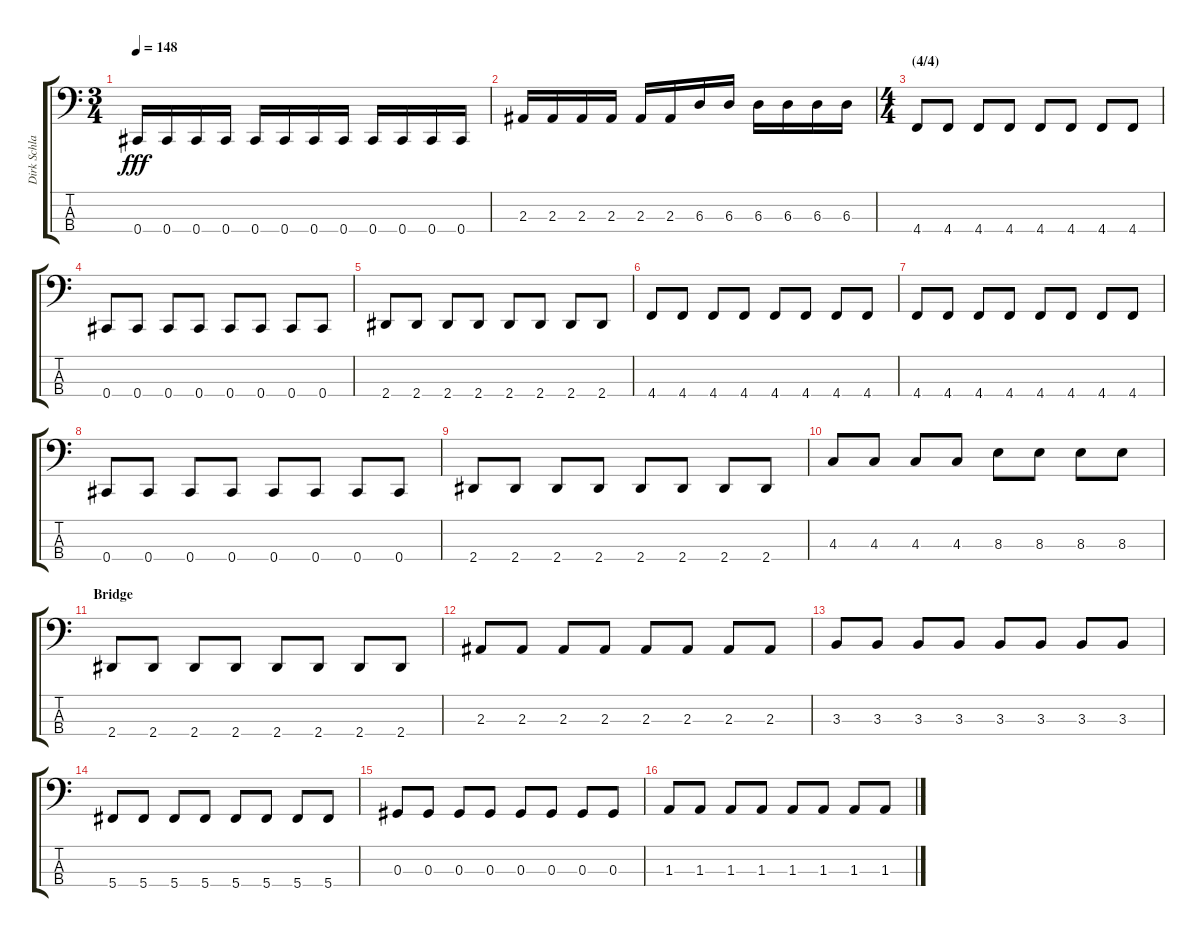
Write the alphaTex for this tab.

\track ("Dirk Schlachter<Bass>" "Dirk Schla") {instrument electricbassfinger}
\staff {score tabs}
\tuning (Gb2 Db2 Ab1 Db1) {hide}
\ts (3 4)
\tempo 148
\clef f4
\ks c
0.4.16{dy fff} 0.4.16 0.4.16 0.4.16 0.4.16 0.4.16 0.4.16 0.4.16 0.4.16 0.4.16 0.4.16 0.4.16 |
2.3.16 2.3.16 2.3.16 2.3.16 2.3.16 2.3.16 6.3.16 6.3.16 6.3.16 6.3.16 6.3.16 6.3.16 |
\ts (4 4)
\section ("" "(4/4)")
4.4.8 4.4.8 4.4.8 4.4.8 4.4.8 4.4.8 4.4.8 4.4.8 |
0.4.8 0.4.8 0.4.8 0.4.8 0.4.8 0.4.8 0.4.8 0.4.8 |
2.4.8 2.4.8 2.4.8 2.4.8 2.4.8 2.4.8 2.4.8 2.4.8 |
4.4.8 4.4.8 4.4.8 4.4.8 4.4.8 4.4.8 4.4.8 4.4.8 |
4.4.8 4.4.8 4.4.8 4.4.8 4.4.8 4.4.8 4.4.8 4.4.8 |
0.4.8 0.4.8 0.4.8 0.4.8 0.4.8 0.4.8 0.4.8 0.4.8 |
2.4.8 2.4.8 2.4.8 2.4.8 2.4.8 2.4.8 2.4.8 2.4.8 |
4.3.8 4.3.8 4.3.8 4.3.8 8.3.8 8.3.8 8.3.8 8.3.8 |
\section ("" "Bridge")
2.4.8 2.4.8 2.4.8 2.4.8 2.4.8 2.4.8 2.4.8 2.4.8 |
2.3.8 2.3.8 2.3.8 2.3.8 2.3.8 2.3.8 2.3.8 2.3.8 |
3.3.8 3.3.8 3.3.8 3.3.8 3.3.8 3.3.8 3.3.8 3.3.8 |
5.4.8 5.4.8 5.4.8 5.4.8 5.4.8 5.4.8 5.4.8 5.4.8 |
0.3.8 0.3.8 0.3.8 0.3.8 0.3.8 0.3.8 0.3.8 0.3.8 |
1.3.8 1.3.8 1.3.8 1.3.8 1.3.8 1.3.8 1.3.8 1.3.8
